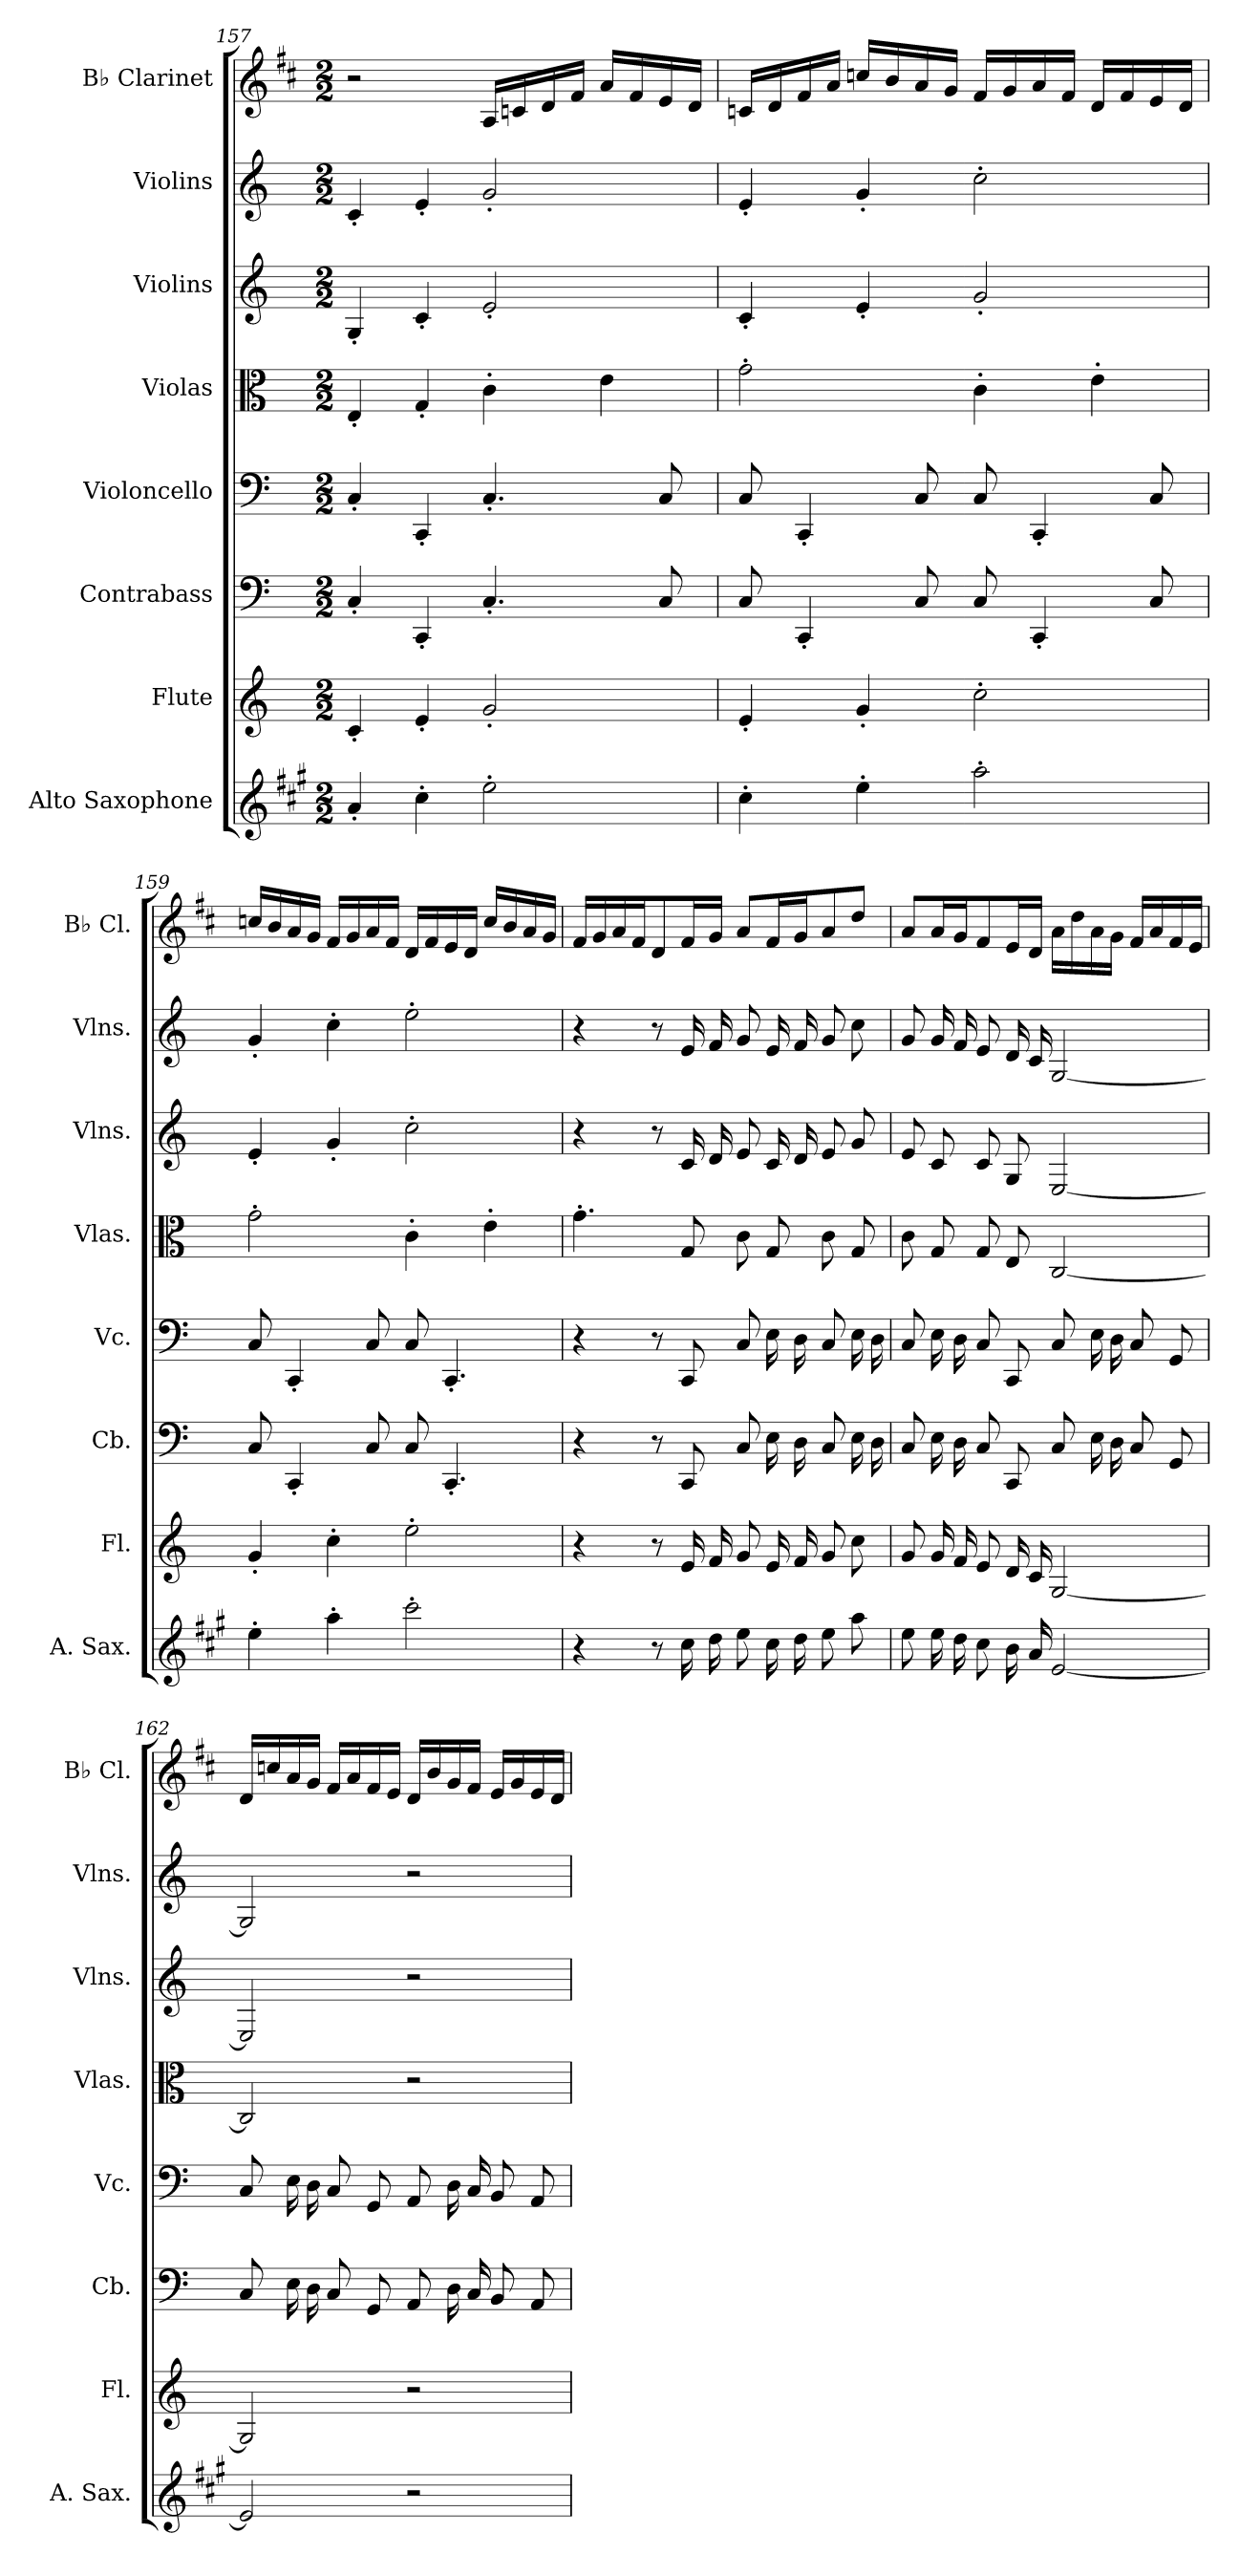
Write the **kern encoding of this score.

**kern	**kern	**kern	**kern	**kern	**kern	**kern	**kern
*part8	*part7	*part6	*part5	*part4	*part3	*part2	*part1
*staff8	*staff7	*staff6	*staff5	*staff4	*staff3	*staff2	*staff1
*I"Alto Saxophone	*I"Flute	*I"Contrabass	*I"Violoncello	*I"Violas	*I"Violins	*I"Violins	*I"B♭ Clarinet
*I'A. Sax.	*I'Fl.	*I'Cb.	*I'Vc.	*I'Vlas.	*I'Vlns.	*I'Vlns.	*I'B♭ Cl.
*clefG2	*clefG2	*clefF4	*clefF4	*clefC3	*clefG2	*clefG2	*clefG2
*ITrd5c9	*	*ITrd7c12	*	*	*	*	*ITrd1c2
*k[]	*k[]	*k[]	*k[]	*k[]	*k[]	*k[]	*k[]
*M2/2	*M2/2	*M2/2	*M2/2	*M2/2	*M2/2	*M2/2	*M2/2
=157	=157	=157	=157	=157	=157	=157	=157
4c'/	4c'/	4CC'/	4C'/	4E'/	4G'/	4c'/	2r
4e'\	4e'/	4CCC'/	4CC'/	4G'/	4c'/	4e'/	.
2g'\	2g'/	4.CC'/	4.C'/	4c'\	2e'/	2g'/	16G/LL
.	.	.	.	.	.	.	16B-X/
.	.	.	.	.	.	.	16c/
.	.	.	.	.	.	.	16e/JJ
.	.	.	.	4e\	.	.	16g/LL
.	.	.	.	.	.	.	16e/
.	.	8CC/	8C/	.	.	.	16d/
.	.	.	.	.	.	.	16c/JJ
!!LO:LB:g=z
=158	=158	=158	=158	=158	=158	=158	=158
4e'\	4e'/	8CC/	8C/	2g'\	4c'/	4e'/	16B-X/LL
.	.	.	.	.	.	.	16c/
.	.	4CCC'/	4CC'/	.	.	.	16e/
.	.	.	.	.	.	.	16g/JJ
4g'\	4g'/	.	.	.	4e'/	4g'/	16b-X/LL
.	.	.	.	.	.	.	16a/
.	.	8CC/	8C/	.	.	.	16g/
.	.	.	.	.	.	.	16f/JJ
2cc'\	2cc'\	8CC/	8C/	4c'\	2g'/	2cc'\	16e/LL
.	.	.	.	.	.	.	16f/
.	.	4CCC'/	4CC'/	.	.	.	16g/
.	.	.	.	.	.	.	16e/JJ
.	.	.	.	4e'\	.	.	16c/LL
.	.	.	.	.	.	.	16e/
.	.	8CC/	8C/	.	.	.	16d/
.	.	.	.	.	.	.	16c/JJ
=159	=159	=159	=159	=159	=159	=159	=159
4g'\	4g'/	8CC/	8C/	2g'\	4e'/	4g'/	16b-X/LL
.	.	.	.	.	.	.	16a/
.	.	4CCC'/	4CC'/	.	.	.	16g/
.	.	.	.	.	.	.	16f/JJ
4cc'\	4cc'\	.	.	.	4g'/	4cc'\	16e/LL
.	.	.	.	.	.	.	16f/
.	.	8CC/	8C/	.	.	.	16g/
.	.	.	.	.	.	.	16e/JJ
2ee'\	2ee'\	8CC/	8C/	4c'\	2cc'\	2ee'\	16c/LL
.	.	.	.	.	.	.	16e/
.	.	4.CCC'/	4.CC'/	.	.	.	16d/
.	.	.	.	.	.	.	16c/JJ
.	.	.	.	4e'\	.	.	16b-/LL
.	.	.	.	.	.	.	16a/
.	.	.	.	.	.	.	16g/
.	.	.	.	.	.	.	16f/JJ
!!LO:LB:g=z
=160	=160	=160	=160	=160	=160	=160	=160
4r	4r	4r	4r	4.g'\	4r	4r	16e/LL
.	.	.	.	.	.	.	16f/
.	.	.	.	.	.	.	16g/
.	.	.	.	.	.	.	16e/J
8r	8r	8r	8r	.	8r	8r	8c/
16e\	16e/	8CCC/	8CC/	8G/	16c/	16e/	16e/L
16f\	16f/	.	.	.	16d/	16f/	16f/JJ
8g\	8g/	8CC/	8C/	8c\	8e/	8g/	8g/L
16e\	16e/	16EE\	16E\	8G/	16c/	16e/	16e/L
16f\	16f/	16DD\	16D\	.	16d/	16f/	16f/J
8g\	8g/	8CC/	8C/	8c\	8e/	8g/	8g/
8cc\	8cc\	16EE\	16E\	8G/	8g/	8cc\	8cc/J
.	.	16DD\	16D\	.	.	.	.
=161	=161	=161	=161	=161	=161	=161	=161
8g\	8g/	8CC/	8C/	8c\	8e/	8g/	8g/L
16g\	16g/	16EE\	16E\	8G/	8c/	16g/	16g/L
16f\	16f/	16DD\	16D\	.	.	16f/	16f/J
8e\	8e/	8CC/	8C/	8G/	8c/	8e/	8e/
16d\	16d/	8CCC/	8CC/	8E/	8G/	16d/	16d/L
16c/	16c/	.	.	.	.	16c/	16c/JJ
[2G/	[2G/	8CC/	8C/	[2C/	[2E/	[2G/	16g\LL
.	.	.	.	.	.	.	16cc\
.	.	16EE\	16E\	.	.	.	16g\
.	.	16DD\	16D\	.	.	.	16f\JJ
.	.	8CC/	8C/	.	.	.	16e/LL
.	.	.	.	.	.	.	16g/
.	.	8GGG/	8GG/	.	.	.	16e/
.	.	.	.	.	.	.	16d/JJ
=162	=162	=162	=162	=162	=162	=162	=162
2G/]	2G/]	8CC/	8C/	2C/]	2E/]	2G/]	16c/LL
.	.	.	.	.	.	.	16b-X/
.	.	16EE\	16E\	.	.	.	16g/
.	.	16DD\	16D\	.	.	.	16f/JJ
.	.	8CC/	8C/	.	.	.	16e/LL
.	.	.	.	.	.	.	16g/
.	.	8GGG/	8GG/	.	.	.	16e/
.	.	.	.	.	.	.	16d/JJ
2r	2r	8AAA/	8AA/	2r	2r	2r	16c/LL
.	.	.	.	.	.	.	16a/
.	.	16DD\	16D\	.	.	.	16f/
.	.	16CC/	16C/	.	.	.	16e/JJ
.	.	8BBB/	8BB/	.	.	.	16d/LL
.	.	.	.	.	.	.	16f/
.	.	8AAA/	8AA/	.	.	.	16d/
.	.	.	.	.	.	.	16c/JJ
=	=	=	=	=	=	=	=
*-	*-	*-	*-	*-	*-	*-	*-
